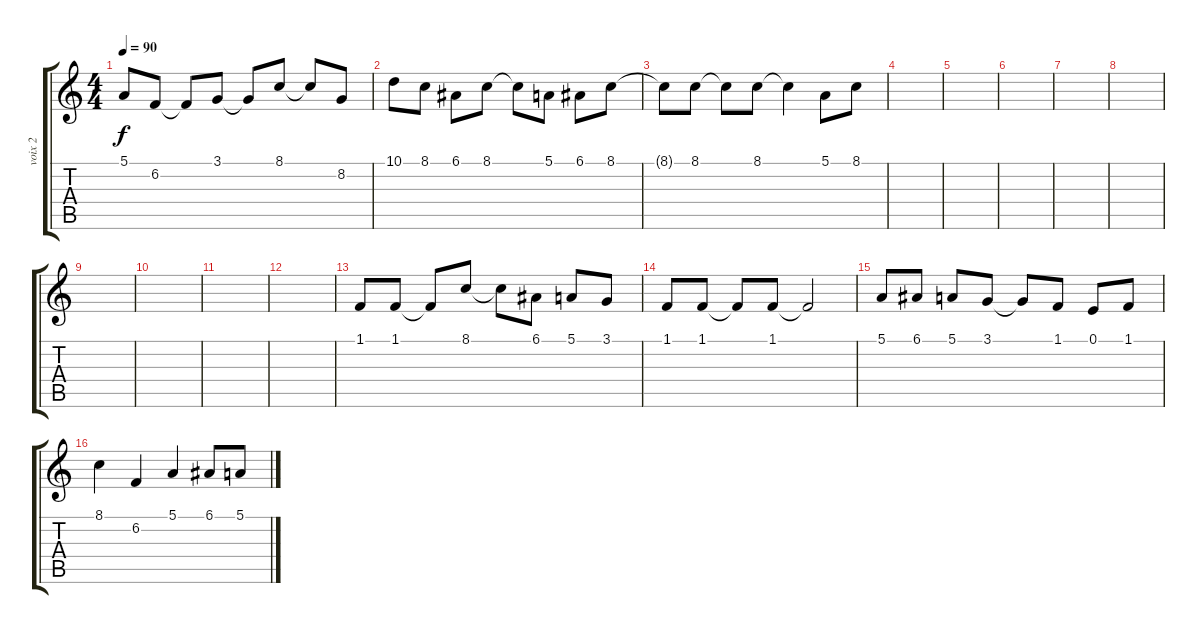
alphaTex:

\track ("voix 2" "voix 2") {instrument viola}
\staff {score tabs}
\tuning (E4 B3 G3 D3 A2 E2) {hide}
\ts (4 4)
\tempo 90
\clef g2
\ks c
5.1{t}.8{dy f} 6.2.8 6.2{t}.8 3.1.8 3.1{t}.8 8.1.8 8.1{t}.8 8.2.8 |
10.1.8 8.1.8 6.1.8 8.1.8 8.1{t}.8 5.1.8 6.1.8 8.1.8 |
8.1{t}.8 8.1.8 8.1{t}.8 8.1.8 8.1{t}.4 5.1.8 8.1.8 |
|
|
|
|
|
|
|
|
|
1.1.8 1.1.8 1.1{t}.8 8.1.8 8.1{t}.8 6.1.8 5.1.8 3.1.8 |
1.1.8 1.1.8 1.1{t}.8 1.1.8 1.1{t}.2 |
5.1.8 6.1.8 5.1.8 3.1.8 3.1{t}.8 1.1.8 0.1.8 1.1.8 |
8.1.4 6.2.4 5.1.4 6.1.8 5.1.8
